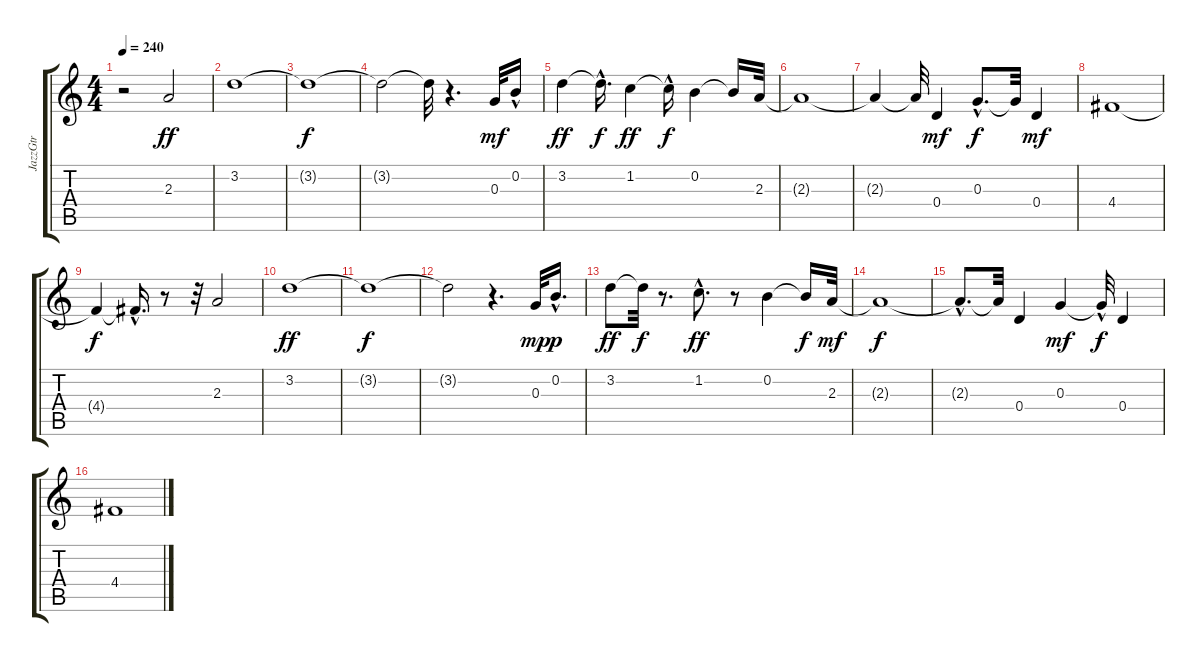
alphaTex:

\track ("JazzGtr" "JazzGtr") {instrument electricguitarjazz}
\staff {score tabs}
\tuning (E4 B3 G3 D3 A2 E2) {hide}
\ts (4 4)
\tempo 240
\clef g2
\ks c
r.2{dy f} 2.3.2{dy ff} |
3.2.1 |
3.2{t}.1{dy f} |
3.2{t}.2 3.2{t}.32 r.4{d} 0.3.32{dy mf} 0.2{hac}.16 |
3.2.4{dy ff} 3.2{hac t}.16{d dy f} 1.2.4{dy ff} 1.2{hac t}.16{dy f} 0.2.4 0.2{t}.16 2.3.32 |
2.3{t}.1 |
2.3{t}.4 2.3{t}.32 0.4.4{dy mf} 0.3{hac}.8{d dy f} 0.3{t}.32 0.4.4{dy mf} |
4.4.1 |
4.4{t}.4{dy f} 4.4{hac t}.16{d} r.8 r.32 2.3.2 |
3.2.1{dy ff volume 8} |
3.2{t}.1{dy f} |
3.2{t}.2 r.4{d} 0.3.32{dy mp volume 9} 0.2{hac}.16{d dy p} |
3.2.8{dy ff} 3.2{t}.32{dy f} r.8{d} 1.2{hac}.8{d dy ff} r.8 0.2.4 0.2{t}.16{dy f} 2.3.32{dy mf} |
2.3{t}.1{dy f} |
2.3{hac t}.8{d} 2.3{t}.32 0.4.4 0.3.4{dy mf} 0.3{hac t}.32{dy f} 0.4.4 |
4.4.1
